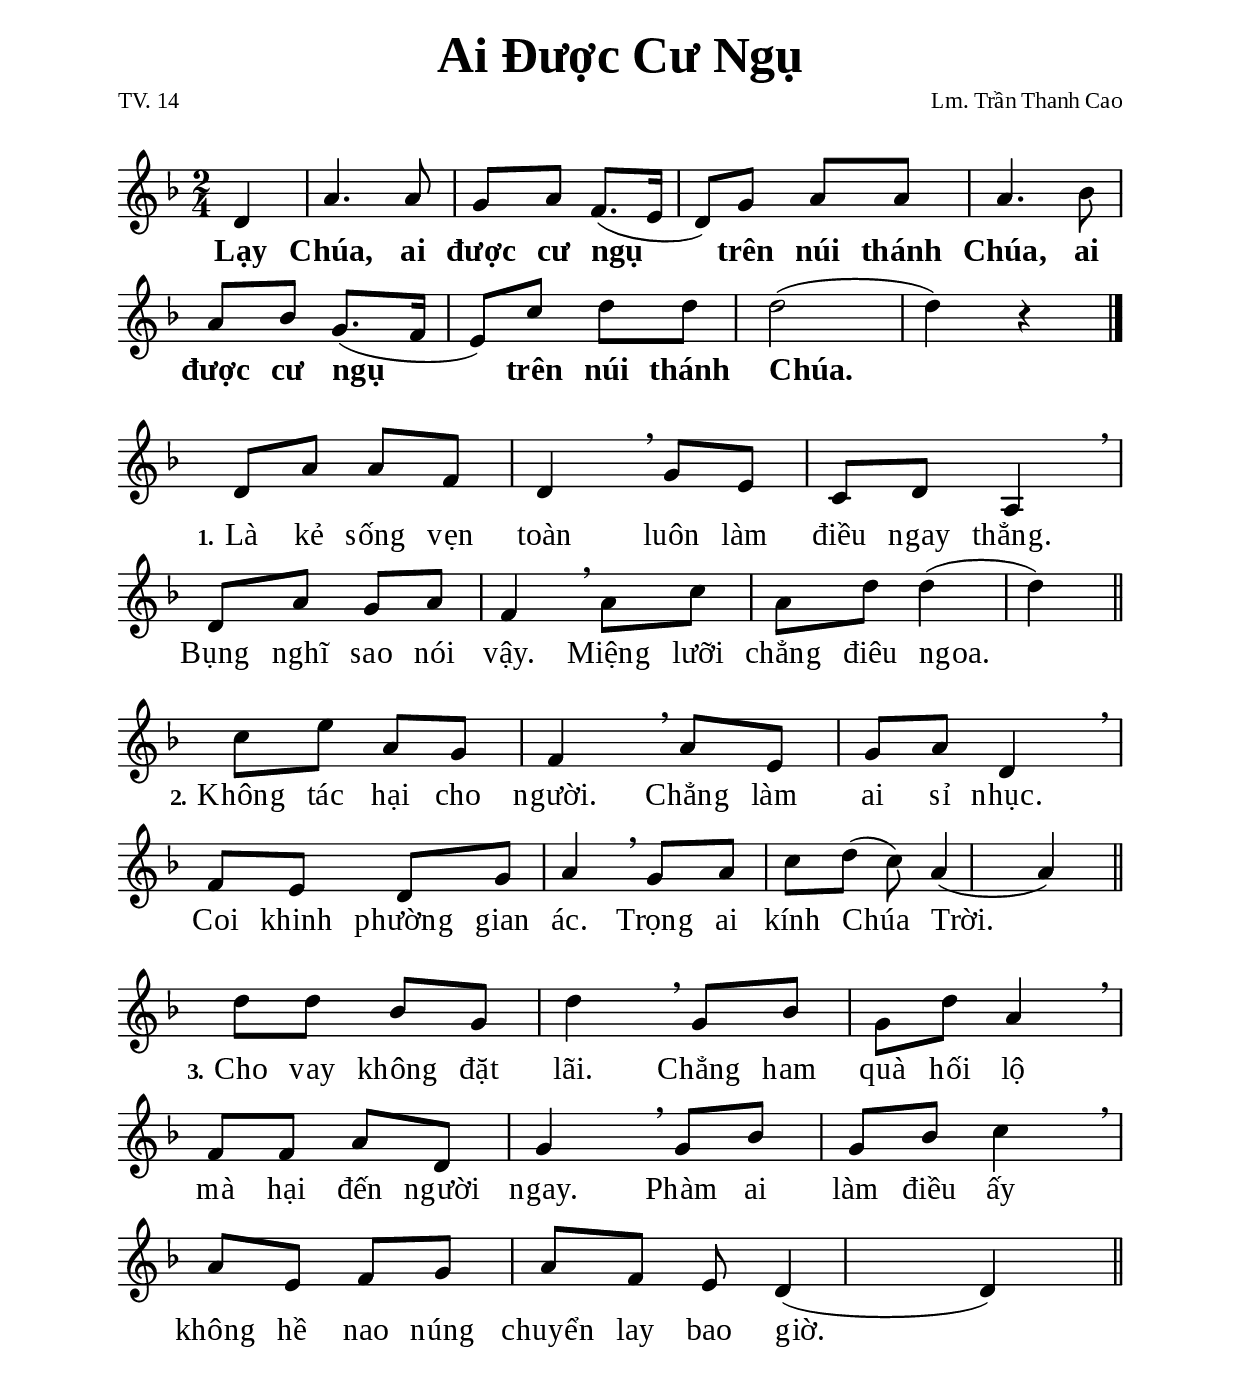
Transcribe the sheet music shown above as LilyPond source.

% Cài đặt chung
\version "2.20.0"
\include "english.ly"

\header {
  title = \markup { \fontsize #3 "Ai Được Cư Ngụ" }
  poet = "TV. 14"
  composer = "Lm. Trần Thanh Cao"
  arranger = " "
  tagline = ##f
}

\paper {
  #(set-paper-size "a4")
  top-margin = 15\mm
  bottom-margin = 15\mm
  left-margin = 20\mm
  right-margin = 20\mm
  indent = #0
  #(define fonts
    (make-pango-font-tree
      "Liberation Serif"
      "Liberation Serif"
      "Liberation Serif"
      (/ 20 20)))
  page-count = #1
}

% Nhạc điệp khúc
nhacDiepKhuc= \relative c' {
  \partial 4 d4 |
  a'4. a8 |
  g a f8. (e16 |
  d8) g a a |
  a4. bf8 |
  a bf g8. (f16 |
  e8) c' d d |
  d2 ( |
  d4) r \bar "|."
}

% Nhạc phiên khúc
nhacPhienKhucMot = \relative c' {
  d8 a' a f d4 \breathe
  g8 e c d a4 \breathe
  d8 a' g a f4 \breathe
  a8 c a d d4 (d) \bar "||"
}

nhacPhienKhucHai = \relative c'' {
  c8 e a, g f4 \breathe
  a8 e g a d,4 \breathe
  f8 e d g a4 \breathe
  g8 a c d (c) a4 (a) \bar "||"
}

nhacPhienKhucBa = \relative c'' {
  d8 d bf g d'4 \breathe
  g,8 bf g d' a4 \breathe
  f8 f a d, g4 \breathe
  g8 bf g bf c4 \breathe
  a8 e f g a f e d4 (d) \bar "||"
}

% Lời điệp khúc
loiDiepKhuc = \lyricmode {
  Lạy Chúa, ai được cư ngụ trên núi thánh Chúa,
  ai được cư ngụ trên núi thánh Chúa.
}

% Lời phiên khúc
loiPhienKhucMot = \lyricmode {
  \set stanza = #"1."
  Là kẻ sống vẹn toàn luôn làm điều ngay thẳng.
  Bụng nghĩ sao nói vậy.
  Miệng lưỡi chẳng điêu ngoa.
}

loiPhienKhucHai = \lyricmode {
  \set stanza = #"2."
  Không tác hại cho người.
  Chẳng làm ai sỉ nhục.
  Coi khinh phường gian ác.
  Trọng ai kính Chúa Trời.
}

loiPhienKhucBa = \lyricmode {
  \set stanza = #"3."
  Cho vay không đặt lãi.
  Chẳng ham quà hối lộ mà hại đến người ngay.
  Phàm ai làm điều ấy không hề nao núng chuyển lay bao giờ.
}

% Dàn trang
\score {
  \new ChoirStaff <<
    \new Staff = diepKhuc \with {
        \consists "Merge_rests_engraver"
        \magnifyStaff #(magstep +1)
      }
      <<
      \new Voice = beSop {
        \key f \major \time 2/4 \stemNeutral \nhacDiepKhuc
      }
    >>
    \new Lyrics \lyricsto beSop \loiDiepKhuc
  >>
  \layout {
    \override Lyrics.LyricText.font-series = #'bold
    \override Lyrics.LyricText.font-size = #+3
    \override Lyrics.LyricSpace.minimum-distance = #2.0
    \override Score.BarNumber.break-visibility = ##(#f #f #f)
  }
}

\score {
  \new ChoirStaff <<
    \new Staff = phienKhuc \with {
        \magnifyStaff #(magstep +1)
      }
      <<
      \new Voice = beSop {
        \key f \major \time 2/4 \nhacPhienKhucMot
      }
    >>
    \new Lyrics \lyricsto beSop \loiPhienKhucMot
  >>
  \layout {
    \override Staff.TimeSignature.transparent = ##t
    \override Lyrics.LyricText.font-size = #+3
    \override Lyrics.LyricSpace.minimum-distance = #2.0
    \override Score.BarNumber.break-visibility = ##(#f #f #f)
    \set Score.barAlways = ##t
    \set Score.defaultBarType = ""
  }
}

\score {
  \new ChoirStaff <<
    \new Staff = phienKhuc \with {
        \magnifyStaff #(magstep +1)
      }
      <<
      \new Voice = beSop {
        \key f \major \time 2/4 \nhacPhienKhucHai
      }
    >>
    \new Lyrics \lyricsto beSop \loiPhienKhucHai
  >>
  \layout {
    \override Staff.TimeSignature.transparent = ##t
    \override Lyrics.LyricText.font-size = #+3
    \override Lyrics.LyricSpace.minimum-distance = #2.0
    \override Score.BarNumber.break-visibility = ##(#f #f #f)
    \set Score.barAlways = ##t
    \set Score.defaultBarType = ""
  }
}

\score {
  \new ChoirStaff <<
    \new Staff = phienKhuc \with {
        \magnifyStaff #(magstep +1)
      }
      <<
      \new Voice = beSop {
        \key f \major \time 2/4 \nhacPhienKhucBa
      }
    >>
    \new Lyrics \lyricsto beSop \loiPhienKhucBa
  >>
  \layout {
    \override Staff.TimeSignature.transparent = ##t
    \override Lyrics.LyricText.font-size = #+3
    \override Lyrics.LyricSpace.minimum-distance = #2.0
    \override Score.BarNumber.break-visibility = ##(#f #f #f)
    \set Score.barAlways = ##t
    \set Score.defaultBarType = ""
  }
}
